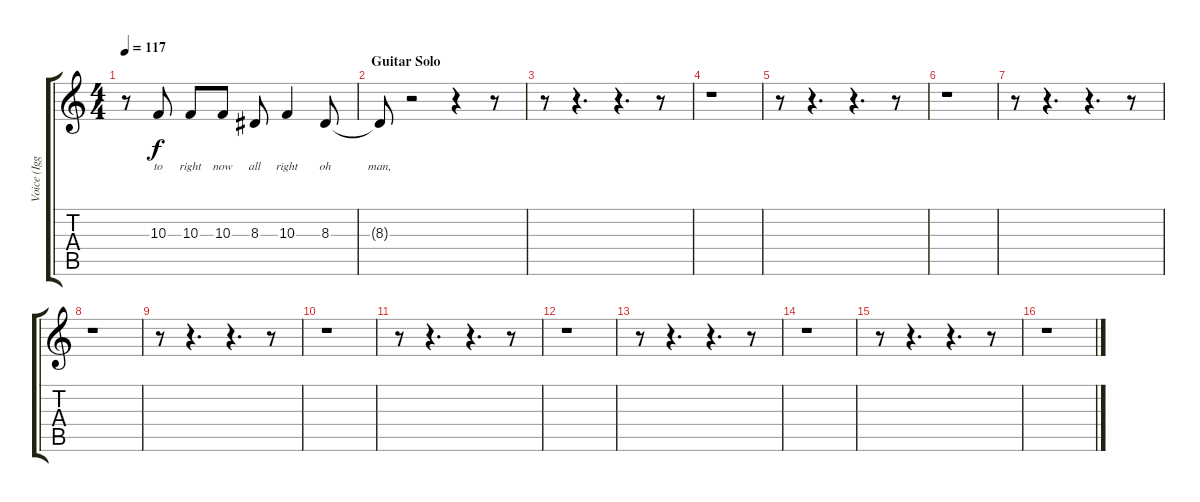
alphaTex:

\track ("Voice (Iggy)" "Voice (Igg") {instrument tenorsax}
\staff {score tabs}
\tuning (E4 B3 G3 D3 A2 E2) {hide}
\ts (4 4)
\tempo 117
\clef g2
\ks c
r.8{dy f} 10.3.8{lyrics (0 "to") lyrics (1 "") lyrics (2 "") lyrics (3 "") lyrics (4 "")} 10.3.8{lyrics (0 "right") lyrics (1 "") lyrics (2 "") lyrics (3 "") lyrics (4 "")} 10.3.8{lyrics (0 "now") lyrics (1 "") lyrics (2 "") lyrics (3 "") lyrics (4 "")} 8.3.8{lyrics (0 "all") lyrics (1 "") lyrics (2 "") lyrics (3 "") lyrics (4 "")} 10.3.4{lyrics (0 "right") lyrics (1 "") lyrics (2 "") lyrics (3 "") lyrics (4 "")} 8.3.8{lyrics (0 "oh") lyrics (1 "") lyrics (2 "") lyrics (3 "") lyrics (4 "")} |
\section ("" "Guitar Solo")
8.3{t}.8{lyrics (0 "man,") lyrics (1 "") lyrics (2 "") lyrics (3 "") lyrics (4 "")} r.2 r.4 r.8 |
r.8 r.4{d} r.4{d} r.8 |
r.1 |
r.8 r.4{d} r.4{d} r.8 |
r.1 |
r.8 r.4{d} r.4{d} r.8 |
r.1 |
r.8 r.4{d} r.4{d} r.8 |
r.1 |
r.8 r.4{d} r.4{d} r.8 |
r.1 |
r.8 r.4{d} r.4{d} r.8 |
r.1 |
r.8 r.4{d} r.4{d} r.8 |
r.1
